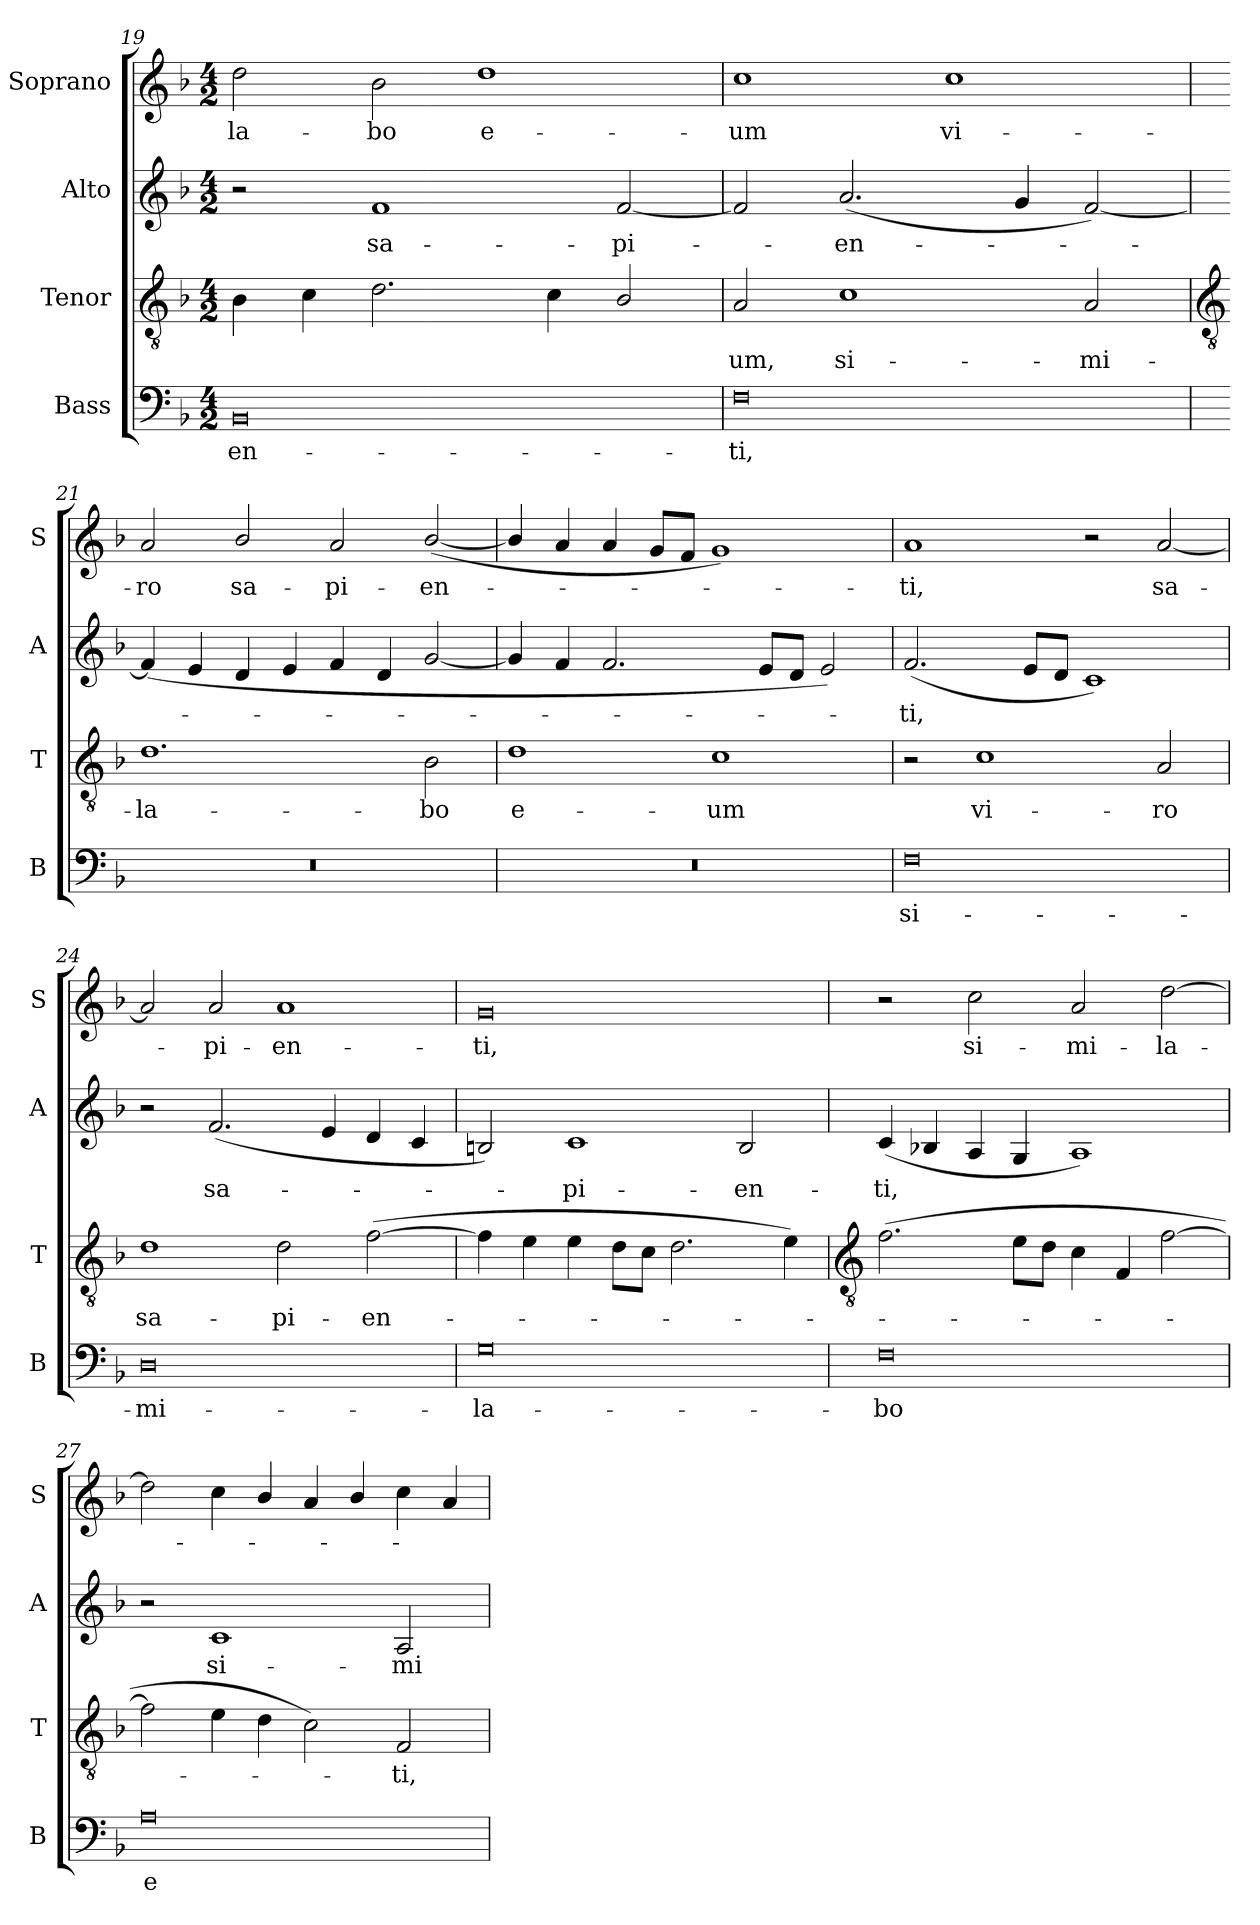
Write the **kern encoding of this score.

**kern	**text	**kern	**text	**kern	**text	**kern	**text
*part4	*part4	*part3	*part3	*part2	*part2	*part1	*part1
*staff4	*staff4	*staff3	*staff3	*staff2	*staff2	*staff1	*staff1
*I"Bass	*	*I"Tenor	*	*I"Alto	*	*I"Soprano	*
*I'B	*	*I'T	*	*I'A	*	*I'S	*
*clefF4	*	*clefGv2	*	*clefG2	*	*clefG2	*
*k[b-]	*	*k[b-]	*	*k[b-]	*	*k[b-]	*
*F:	*	*F:	*	*F:	*	*F:	*
*M4/2	*	*M4/2	*	*M4/2	*	*M4/2	*
=19	=19	=19	=19	=19	=19	=19	=19
!	!LO:LY:b	!	!	!	!	!	!LO:LY:b
0BB-	-en-	4B-	.	2r	.	2dd	-la-
.	.	4c	.	.	.	.	.
!	!	!	!	!	!LO:LY:b	!	!LO:LY:b
.	.	2.d	.	1f	sa-	2b-	-bo
!	!	!	!	!	!	!	!LO:LY:b
.	.	.	.	.	.	1dd	e-
.	.	4c	.	.	.	.	.
!	!	!	!	!	!LO:LY:b	!	!
.	.	2B-/	.	[2f	-pi-	.	.
=20	=20	=20	=20	=20	=20	=20	=20
!	!LO:LY:b	!	!LO:LY:b	!	!	!	!LO:LY:b
0F	-ti,	2A	um,	2f]	.	1cc	-um
!	!	!	!LO:LY:b	!	!LO:LY:b	!	!
.	.	1c	si-	(<2.a	en-	.	.
!	!	!	!	!	!	!	!LO:LY:b
.	.	.	.	.	.	1cc	vi-
.	.	.	.	4g	.	.	.
!	!	!	!LO:LY:b	!	!	!	!
.	.	2A	-mi-	[2f)	.	.	.
!!LO:LB:g=z
=21	=21	=21	=21	=21	=21	=21	=21
*	*	*clefGv2	*	*	*	*	*
!	!	!	!LO:LY:b	!	!	!	!LO:LY:b
0r	.	1.d	-la-	(<4f]	.	2a	-ro
.	.	.	.	4e	.	.	.
!	!	!	!	!	!	!	!LO:LY:b
.	.	.	.	4d	.	2b-/	sa-
.	.	.	.	4e	.	.	.
!	!	!	!	!	!	!	!LO:LY:b
.	.	.	.	4f	.	2a	-pi-
.	.	.	.	4d	.	.	.
!	!	!	!LO:LY:b	!	!	!	!LO:LY:b
.	.	2B-	-bo	[2g	.	(<[2b-/	-en-
=22	=22	=22	=22	=22	=22	=22	=22
!	!	!	!LO:LY:b	!	!	!	!
0r	.	1d	e-	4g]	.	4b-/]	.
.	.	.	.	4f	.	4a	.
.	.	.	.	2.f	.	4a	.
.	.	.	.	.	.	8gL	.
.	.	.	.	.	.	8fJ	.
!	!	!	!LO:LY:b	!	!	!	!
.	.	1c	-um	.	.	1g)	.
.	.	.	.	8eL	.	.	.
.	.	.	.	8dJ	.	.	.
.	.	.	.	2e)	.	.	.
=23	=23	=23	=23	=23	=23	=23	=23
!	!LO:LY:b	!	!	!	!LO:LY:b	!	!LO:LY:b
0F	si-	2r	.	(<2.f	ti,	1a	ti,
!	!	!	!LO:LY:b	!	!	!	!
.	.	1c	vi-	.	.	.	.
.	.	.	.	8eL	.	.	.
.	.	.	.	8dJ	.	.	.
.	.	.	.	1c)	.	2r	.
!	!	!	!LO:LY:b	!	!	!	!LO:LY:b
.	.	2A	-ro	.	.	[2a	sa-
=24	=24	=24	=24	=24	=24	=24	=24
!	!LO:LY:b	!	!LO:LY:b	!	!	!	!
0D	-mi-	1d	sa-	2r	.	2a]	.
!	!	!	!	!	!LO:LY:b	!	!LO:LY:b
.	.	.	.	(<2.f	sa-	2a	-pi-
!	!	!	!LO:LY:b	!	!	!	!LO:LY:b
.	.	2d	-pi-	.	.	1a	-en-
.	.	.	.	4e	.	.	.
!	!	!	!LO:LY:b	!	!	!	!
.	.	(>[2f	-en-	4d	.	.	.
.	.	.	.	4c	.	.	.
=25	=25	=25	=25	=25	=25	=25	=25
!	!LO:LY:b	!	!	!	!	!	!LO:LY:b
0G	-la-	4f]	.	2Bn)	.	0g	-ti,
.	.	4e	.	.	.	.	.
!	!	!	!	!	!LO:LY:b	!	!
.	.	4e	.	1c	pi-	.	.
.	.	8dL	.	.	.	.	.
.	.	8cJ	.	.	.	.	.
.	.	2.d	.	.	.	.	.
!	!	!	!	!	!LO:LY:b	!	!
.	.	.	.	2B	-en-	.	.
.	.	4e)	.	.	.	.	.
!!LO:LB:g=z
=26	=26	=26	=26	=26	=26	=26	=26
*	*	*clefGv2	*	*	*	*	*
!	!LO:LY:b	!	!	!	!LO:LY:b	!	!
0F	-bo	(>2.f	.	(<4c	-ti,	2r	.
.	.	.	.	4B-X	.	.	.
!	!	!	!	!	!	!	!LO:LY:b
.	.	.	.	4A	.	2cc	si-
.	.	8eL	.	4G	.	.	.
.	.	8dJ	.	.	.	.	.
!	!	!	!	!	!	!	!LO:LY:b
.	.	4c	.	1A)	.	2a	-mi-
.	.	4F	.	.	.	.	.
!	!	!	!	!	!	!	!LO:LY:b
.	.	[2f	.	.	.	[2dd	-la-
=27	=27	=27	=27	=27	=27	=27	=27
!	!LO:LY:b	!	!	!	!	!	!
0A	e-	2f]	.	2r	.	2dd]	.
!	!	!	!	!	!LO:LY:b	!	!
.	.	4e	.	1c	si-	4cc	.
.	.	4d	.	.	.	4b-/	.
.	.	2c)	.	.	.	4a	.
.	.	.	.	.	.	4b-/	.
!	!	!	!LO:LY:b	!	!LO:LY:b	!	!
.	.	2F	ti,	2A	-mi-	4cc	.
.	.	.	.	.	.	4a	.
=	=	=	=	=	=	=	=
*-	*-	*-	*-	*-	*-	*-	*-
